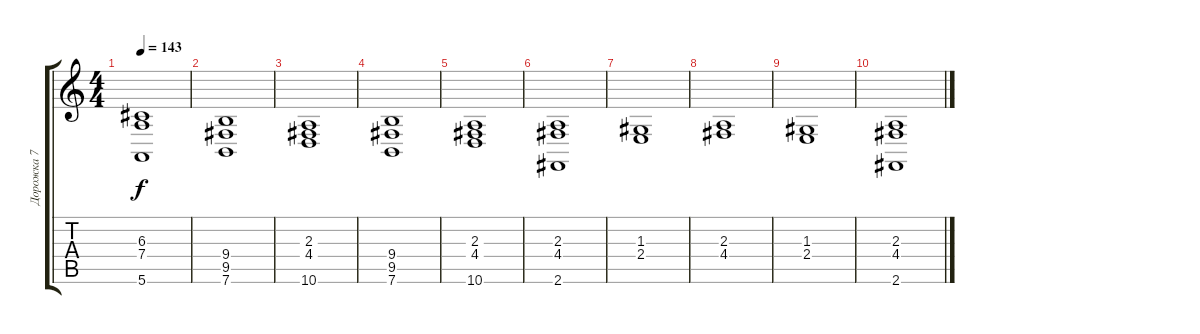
\track ("Дорожка 7" "Дорожка 7") {instrument choiraahs}
\staff {score tabs}
\tuning (E4 B3 G3 D3 A2 E2) {hide}
\ts (4 4)
\tempo 143
\clef g2
\ks c
(6.3 7.4 5.6).1{dy f} |
(9.4 9.5 7.6).1 |
(2.3 4.4 10.6).1 |
(9.4 9.5 7.6).1 |
(2.3 4.4 10.6).1 |
(2.3 4.4 2.6).1 |
(1.3 2.4).1 |
(2.3 4.4).1 |
(1.3 2.4).1 |
(2.3 4.4 2.6).1
